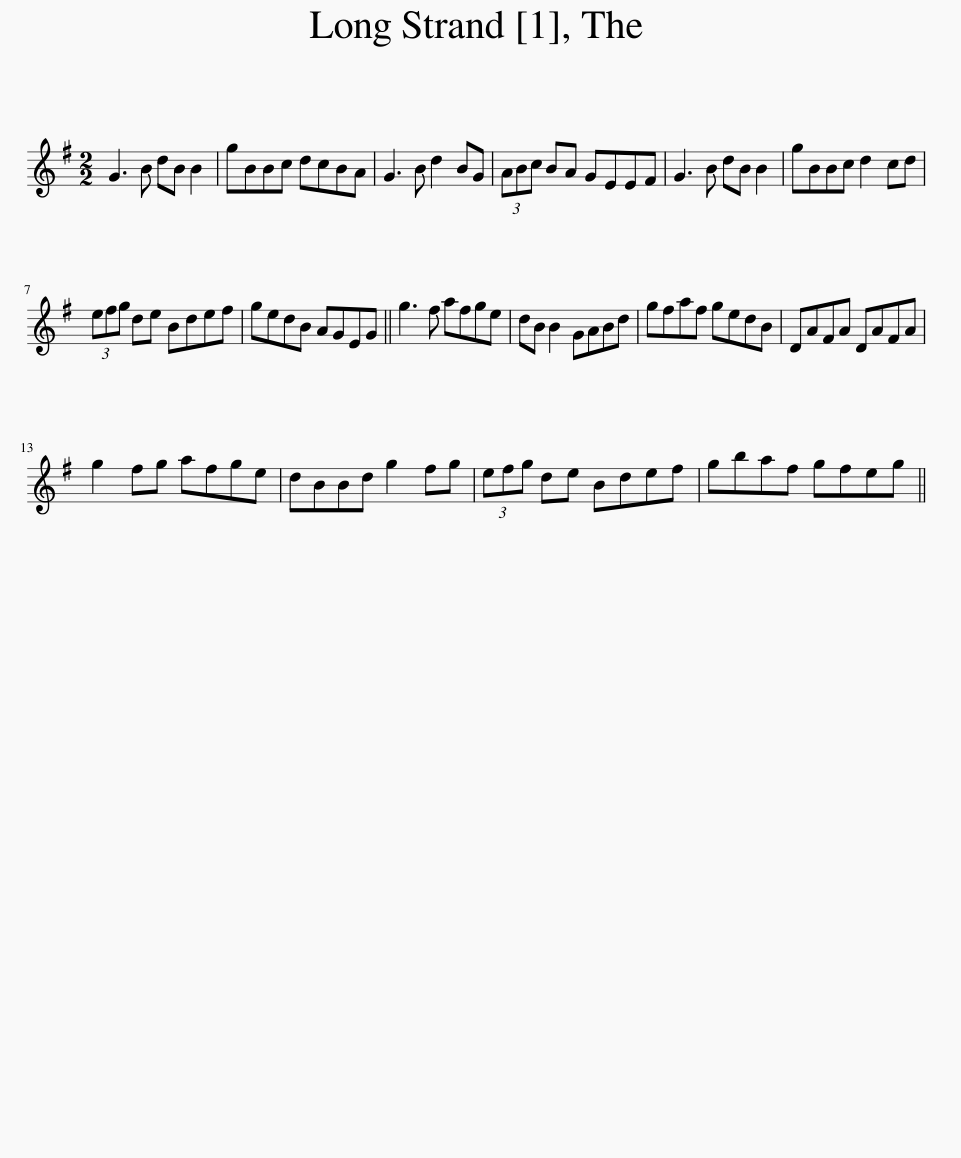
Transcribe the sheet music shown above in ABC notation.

X:1
L:1/8
M:2/2
I:linebreak $
K:G
V:1 treble
V:1
 G3 B dB B2 | gBBc dcBA | G3 B d2 BG | (3ABc BA GEEF | G3 B dB B2 | %5
 gBBc d2 cd |$ (3efg de Bdef | gedB AGEG || g3 f afge | dB B2 GABd | %10
 gfaf gedB | DAFA DAFA |$ g2 fg afge | dBBd g2 fg | (3efg de Bdef | %15
 gbaf gfeg || %16
